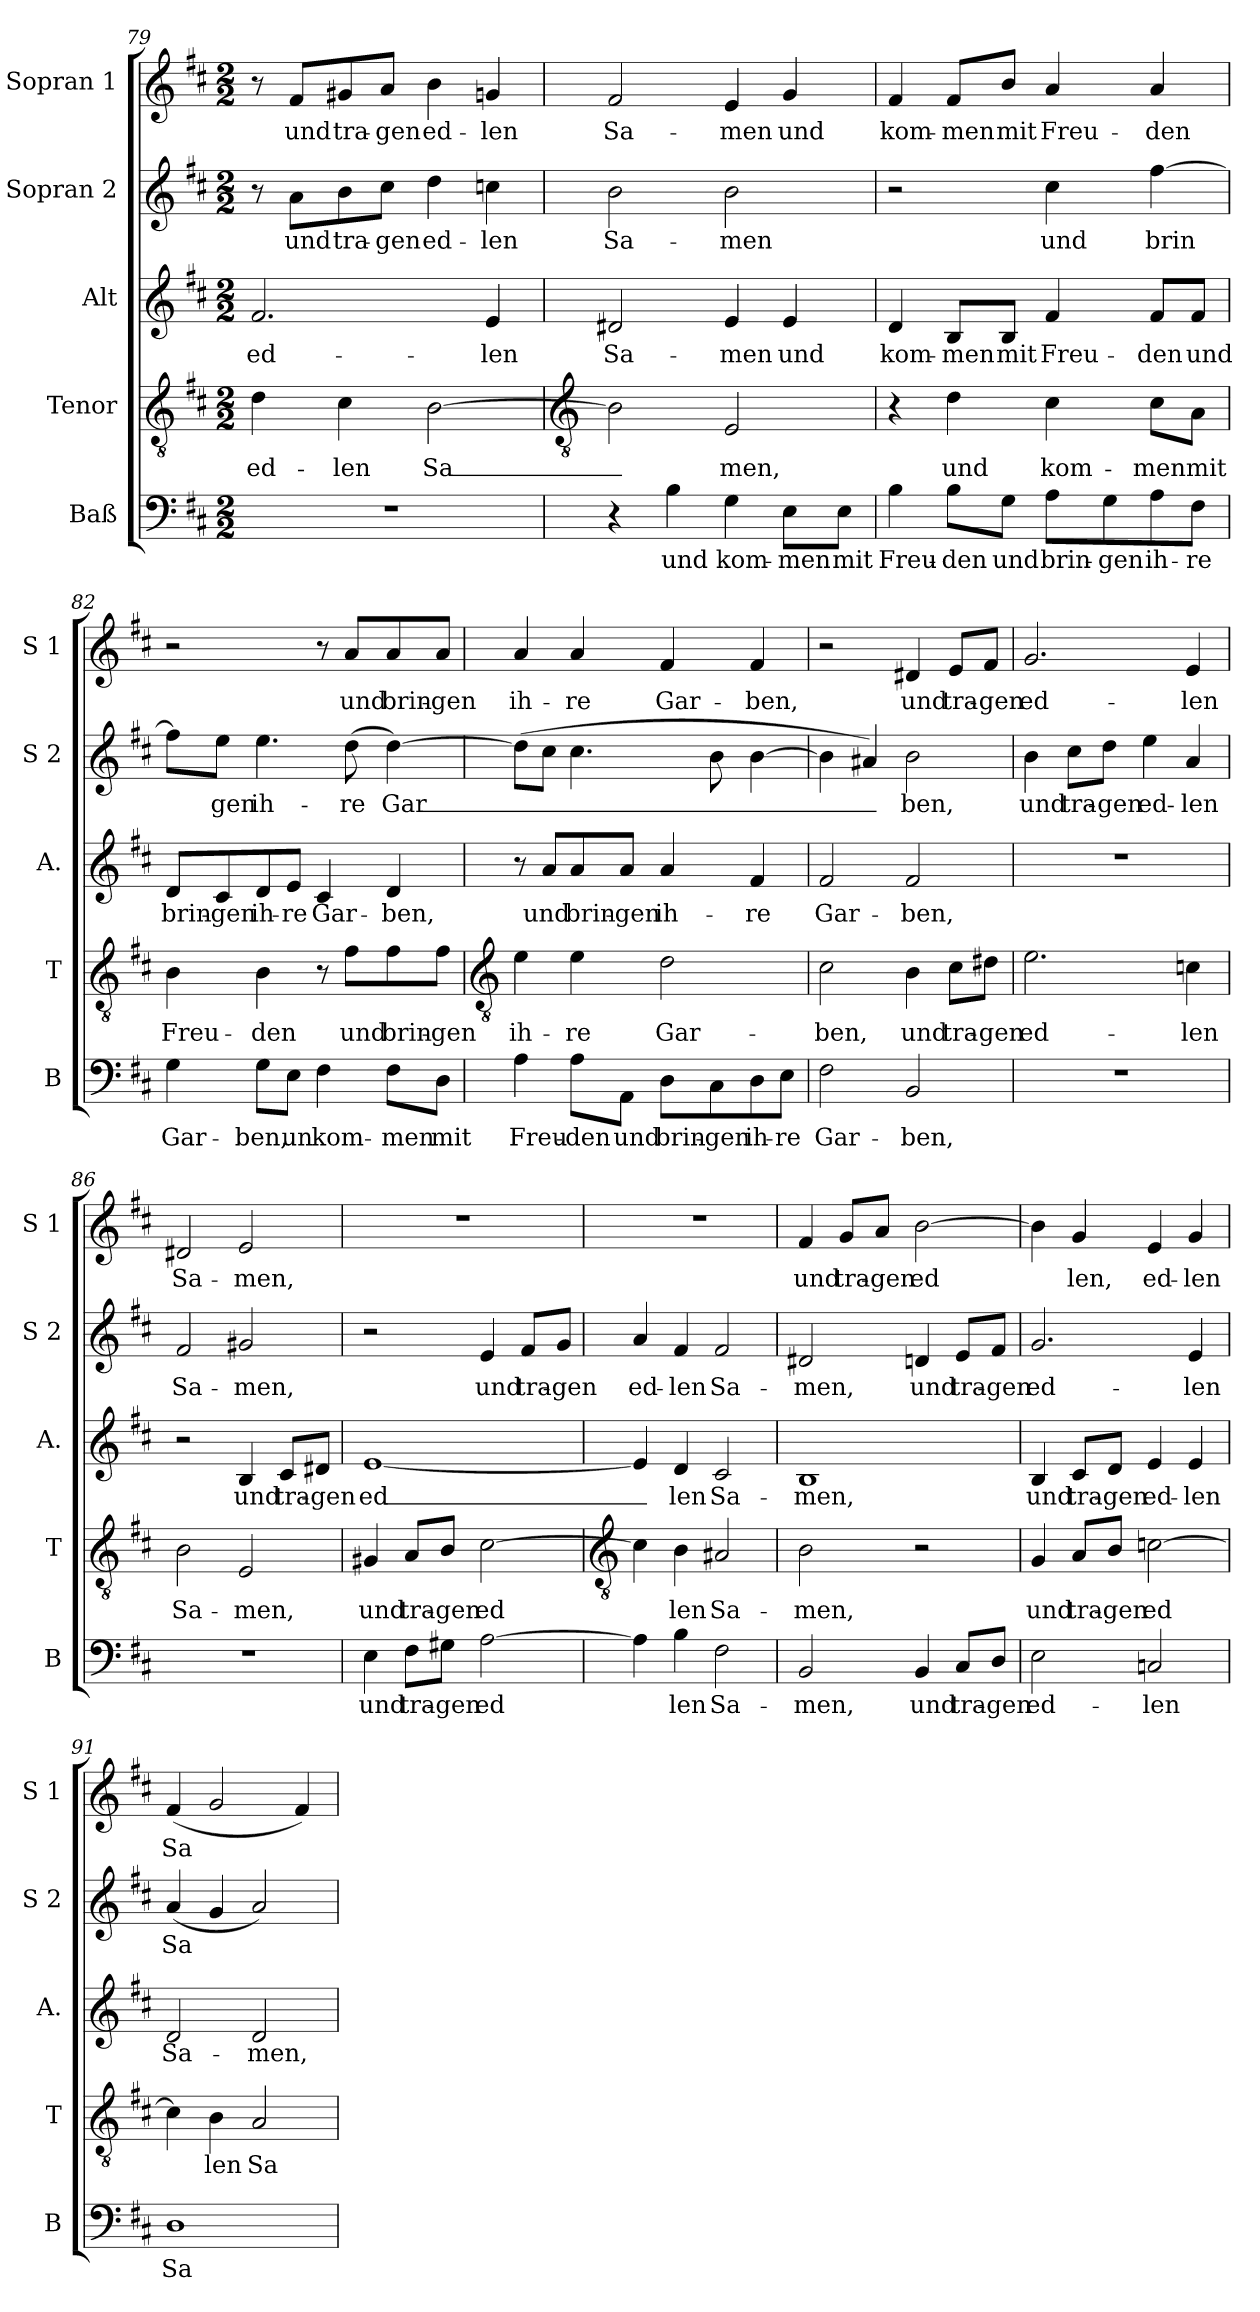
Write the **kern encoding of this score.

**kern	**text	**kern	**text	**kern	**text	**kern	**text	**kern	**text
*part5	*part5	*part4	*part4	*part3	*part3	*part2	*part2	*part1	*part1
*staff5	*staff5	*staff4	*staff4	*staff3	*staff3	*staff2	*staff2	*staff1	*staff1
*I"Baß	*	*I"Tenor	*	*I"Alt	*	*I"Sopran 2	*	*I"Sopran 1	*
*I'B	*	*I'T	*	*I'A.	*	*I'S 2	*	*I'S 1	*
*clefF4	*	*clefGv2	*	*clefG2	*	*clefG2	*	*clefG2	*
*k[f#c#]	*	*k[f#c#]	*	*k[f#c#]	*	*k[f#c#]	*	*k[f#c#]	*
*D:	*	*D:	*	*D:	*	*D:	*	*D:	*
*M2/2	*	*M2/2	*	*M2/2	*	*M2/2	*	*M2/2	*
=79	=79	=79	=79	=79	=79	=79	=79	=79	=79
!	!	!	!LO:LY:b	!	!LO:LY:b	!	!	!	!
1r	.	4d	ed-	2.f#	ed-	8r	.	8r	.
!	!	!	!	!	!	!	!LO:LY:b	!	!LO:LY:b
.	.	.	.	.	.	8a\L	und	8f#/L	und
!	!	!	!LO:LY:b	!	!	!	!LO:LY:b	!	!LO:LY:b
.	.	4c#	-len	.	.	8b\	tra-	8g#X/	tra-
!	!	!	!	!	!	!	!LO:LY:b	!	!LO:LY:b
.	.	.	.	.	.	8cc#\J	-gen	8a/J	-gen
!	!	!	!LO:LY:b	!	!	!	!LO:LY:b	!	!LO:LY:b
.	.	[2B	Sa_-	.	.	4dd	ed-	4b	ed-
!	!	!	!	!	!LO:LY:b	!	!LO:LY:b	!	!LO:LY:b
.	.	.	.	4e	-len	4ccn	-len	4gn	-len
!!LO:LB:g=z
=80	=80	=80	=80	=80	=80	=80	=80	=80	=80
*	*	*clefGv2	*	*	*	*	*	*	*
!	!	!	!	!	!LO:LY:b	!	!LO:LY:b	!	!LO:LY:b
4r	.	2B]	.	2d#X	Sa-	2b	Sa-	2f#	Sa-
!	!LO:LY:b	!	!	!	!	!	!	!	!
4B	und	.	.	.	.	.	.	.	.
!	!LO:LY:b	!	!LO:LY:b	!	!LO:LY:b	!	!LO:LY:b	!	!LO:LY:b
4G	kom-	2E	-men,	4e	-men	2b	-men	4e	-men
!	!LO:LY:b	!	!	!	!LO:LY:b	!	!	!	!LO:LY:b
8E\L	-men	.	.	4e	und	.	.	4g	und
!	!LO:LY:b	!	!	!	!	!	!	!	!
8E\J	mit	.	.	.	.	.	.	.	.
=81	=81	=81	=81	=81	=81	=81	=81	=81	=81
!	!LO:LY:b	!	!	!	!LO:LY:b	!	!	!	!LO:LY:b
4B	Freu-	4r	.	4d	kom-	2r	.	4f#	kom-
!	!LO:LY:b	!	!LO:LY:b	!	!LO:LY:b	!	!	!	!LO:LY:b
8B\L	-den	4d	und	8B/L	-men	.	.	8f#/L	-men
!	!LO:LY:b	!	!	!	!LO:LY:b	!	!	!	!LO:LY:b
8G\J	und	.	.	8B/J	mit	.	.	8b/J	mit
!	!LO:LY:b	!	!LO:LY:b	!	!LO:LY:b	!	!LO:LY:b	!	!LO:LY:b
8A\L	brin-	4c#	kom-	4f#	Freu-	4cc#	und	4a	Freu-
!	!LO:LY:b	!	!	!	!	!	!	!	!
8G\	-gen	.	.	.	.	.	.	.	.
!	!LO:LY:b	!	!LO:LY:b	!	!LO:LY:b	!	!LO:LY:b	!	!LO:LY:b
8A\	ih-	8c#\L	-men	8f#/L	-den	[4ff#	brin	4a	-den
!	!LO:LY:b	!	!LO:LY:b	!	!LO:LY:b	!	!	!	!
8F#\J	-re	8A\J	mit	8f#/J	und	.	.	.	.
=82	=82	=82	=82	=82	=82	=82	=82	=82	=82
!	!LO:LY:b	!	!LO:LY:b	!	!LO:LY:b	!	!	!	!
4G	Gar-	4B	Freu-	8d/L	brin-	8ff#\L]	.	2r	.
!	!	!	!	!	!LO:LY:b	!	!LO:LY:b	!	!
.	.	.	.	8c#/	-gen	8ee\J	gen	.	.
!	!LO:LY:b	!	!LO:LY:b	!	!LO:LY:b	!	!LO:LY:b	!	!
8G\L	-ben,	4B	-den	8d/	ih-	4.ee	ih-	.	.
!	!LO:LY:b	!	!	!	!LO:LY:b	!	!	!	!
8E\J	un	.	.	8e/J	-re	.	.	.	.
!	!LO:LY:b	!	!	!	!LO:LY:b	!	!	!	!
4F#	kom-	8r	.	4c#	Gar-	.	.	8r	.
!	!	!	!LO:LY:b	!	!	!	!LO:LY:b	!	!LO:LY:b
.	.	8f#\L	und	.	.	(>8dd	-re	8a/L	und
!	!LO:LY:b	!	!LO:LY:b	!	!LO:LY:b	!	!LO:LY:b	!	!LO:LY:b
8F#\L	-men	8f#\	brin-	4d	-ben,	[4dd)	Gar_-	8a/	brin-
!	!LO:LY:b	!	!LO:LY:b	!	!	!	!	!	!LO:LY:b
8D\J	mit	8f#\J	-gen	.	.	.	.	8a/J	-gen
!!LO:LB:g=z
=83	=83	=83	=83	=83	=83	=83	=83	=83	=83
*	*	*clefGv2	*	*	*	*	*	*	*
!	!LO:LY:b	!	!LO:LY:b	!	!	!	!	!	!LO:LY:b
4A	Freu-	4e	ih-	8r	.	(>8dd\L]	.	4a	ih-
!	!	!	!	!	!LO:LY:b	!	!	!	!
.	.	.	.	8a/L	und	8cc#\J	.	.	.
!	!LO:LY:b	!	!LO:LY:b	!	!LO:LY:b	!	!	!	!LO:LY:b
8A\L	-den	4e	-re	8a/	brin-	4.cc#	.	4a	-re
!	!LO:LY:b	!	!	!	!LO:LY:b	!	!	!	!
8AA\J	und	.	.	8a/J	-gen	.	.	.	.
!	!LO:LY:b	!	!LO:LY:b	!	!LO:LY:b	!	!	!	!LO:LY:b
8D\L	brin-	2d	Gar-	4a	ih-	.	.	4f#	Gar-
!	!LO:LY:b	!	!	!	!	!	!	!	!
8C#\	-gen	.	.	.	.	8b	.	.	.
!	!LO:LY:b	!	!	!	!LO:LY:b	!	!	!	!LO:LY:b
8D\	ih-	.	.	4f#	-re	[4b	.	4f#	-ben,
!	!LO:LY:b	!	!	!	!	!	!	!	!
8E\J	-re	.	.	.	.	.	.	.	.
=84	=84	=84	=84	=84	=84	=84	=84	=84	=84
!	!LO:LY:b	!	!LO:LY:b	!	!LO:LY:b	!	!	!	!
2F#	Gar-	2c#	-ben,	2f#	Gar-	4b]	.	2r	.
.	.	.	.	.	.	4a#X)	.	.	.
!	!LO:LY:b	!	!LO:LY:b	!	!LO:LY:b	!	!LO:LY:b	!	!LO:LY:b
2BB	-ben,	4B	und	2f#	-ben,	2b	-ben,	4d#X	und
!	!	!	!LO:LY:b	!	!	!	!	!	!LO:LY:b
.	.	8c#\L	tra-	.	.	.	.	8e/L	tra-
!	!	!	!LO:LY:b	!	!	!	!	!	!LO:LY:b
.	.	8d#X\J	-gen	.	.	.	.	8f#/J	-gen
=85	=85	=85	=85	=85	=85	=85	=85	=85	=85
!	!	!	!LO:LY:b	!	!	!	!LO:LY:b	!	!LO:LY:b
1r	.	2.e	ed-	1r	.	4b	und	2.g	ed-
!	!	!	!	!	!	!	!LO:LY:b	!	!
.	.	.	.	.	.	8cc#\L	tra-	.	.
!	!	!	!	!	!	!	!LO:LY:b	!	!
.	.	.	.	.	.	8dd\J	-gen	.	.
!	!	!	!	!	!	!	!LO:LY:b	!	!
.	.	.	.	.	.	4ee	ed-	.	.
!	!	!	!LO:LY:b	!	!	!	!LO:LY:b	!	!LO:LY:b
.	.	4cn	-len	.	.	4a	-len	4e	-len
=86	=86	=86	=86	=86	=86	=86	=86	=86	=86
!	!	!	!LO:LY:b	!	!	!	!LO:LY:b	!	!LO:LY:b
1r	.	2B	Sa-	2r	.	2f#	Sa-	2d#X	Sa-
!	!	!	!LO:LY:b	!	!LO:LY:b	!	!LO:LY:b	!	!LO:LY:b
.	.	2E	-men,	4B	und	2g#X	-men,	2e	-men,
!	!	!	!	!	!LO:LY:b	!	!	!	!
.	.	.	.	8c#/L	tra-	.	.	.	.
!	!	!	!	!	!LO:LY:b	!	!	!	!
.	.	.	.	8d#X/J	-gen	.	.	.	.
=87	=87	=87	=87	=87	=87	=87	=87	=87	=87
!	!LO:LY:b	!	!LO:LY:b	!	!LO:LY:b	!	!	!	!
4E	und	4G#X	und	[1e	ed_-	2r	.	1r	.
!	!LO:LY:b	!	!LO:LY:b	!	!	!	!	!	!
8F#\L	tra-	8A/L	tra-	.	.	.	.	.	.
!	!LO:LY:b	!	!LO:LY:b	!	!	!	!	!	!
8G#X\J	-gen	8B/J	-gen	.	.	.	.	.	.
!	!LO:LY:b	!	!LO:LY:b	!	!	!	!LO:LY:b	!	!
[2A	ed	[2c#	ed	.	.	4e	und	.	.
!	!	!	!	!	!	!	!LO:LY:b	!	!
.	.	.	.	.	.	8f#/L	tra-	.	.
!	!	!	!	!	!	!	!LO:LY:b	!	!
.	.	.	.	.	.	8g/J	-gen	.	.
!!LO:LB:g=z
=88	=88	=88	=88	=88	=88	=88	=88	=88	=88
*	*	*clefGv2	*	*	*	*	*	*	*
!	!LO:LY:b	!	!LO:LY:b	!	!LO:LY:b	!	!LO:LY:b	!	!
4A]	_-	4c#]	_-	4e]	-_-	4a	ed-	1r	.
!	!LO:LY:b	!	!LO:LY:b	!	!LO:LY:b	!	!LO:LY:b	!	!
4B	-len	4B	-len	4d	-len	4f#	-len	.	.
!	!LO:LY:b	!	!LO:LY:b	!	!LO:LY:b	!	!LO:LY:b	!	!
2F#	Sa-	2A#X	Sa-	2c#	Sa-	2f#	Sa-	.	.
=89	=89	=89	=89	=89	=89	=89	=89	=89	=89
!	!LO:LY:b	!	!LO:LY:b	!	!LO:LY:b	!	!LO:LY:b	!	!LO:LY:b
2BB	-men,	2B	-men,	1B	-men,	2d#X	-men,	4f#	und
!	!	!	!	!	!	!	!	!	!LO:LY:b
.	.	.	.	.	.	.	.	8g/L	tra-
!	!	!	!	!	!	!	!	!	!LO:LY:b
.	.	.	.	.	.	.	.	8a/J	-gen
!	!LO:LY:b	!	!	!	!	!	!LO:LY:b	!	!LO:LY:b
4BB	und	2r	.	.	.	4dn	und	[2b	ed
!	!LO:LY:b	!	!	!	!	!	!LO:LY:b	!	!
8C#/L	tra-	.	.	.	.	8e/L	tra-	.	.
!	!LO:LY:b	!	!	!	!	!	!LO:LY:b	!	!
8D/J	-gen	.	.	.	.	8f#/J	-gen	.	.
=90	=90	=90	=90	=90	=90	=90	=90	=90	=90
!	!LO:LY:b	!	!LO:LY:b	!	!LO:LY:b	!	!LO:LY:b	!	!
2E	ed-	4G	und	4B	und	2.g	ed-	4b]	.
!	!	!	!LO:LY:b	!	!LO:LY:b	!	!	!	!LO:LY:b
.	.	8A/L	tra-	8c#/L	tra-	.	.	4g	len,
!	!	!	!LO:LY:b	!	!LO:LY:b	!	!	!	!
.	.	8B/J	-gen	8d/J	-gen	.	.	.	.
!	!LO:LY:b	!	!LO:LY:b	!	!LO:LY:b	!	!	!	!LO:LY:b
2Cn	-len	[2cn	ed	4e	ed-	.	.	4e	ed-
!	!	!	!	!	!LO:LY:b	!	!LO:LY:b	!	!LO:LY:b
.	.	.	.	4e	-len	4e	-len	4g	-len
=91	=91	=91	=91	=91	=91	=91	=91	=91	=91
!	!LO:LY:b	!	!	!	!LO:LY:b	!	!LO:LY:b	!	!LO:LY:b
1D	Sa-	4c]	.	2d	Sa-	(<4a	Sa	(<4f#	Sa
!	!	!	!LO:LY:b	!	!	!	!	!	!
.	.	4B	len	.	.	4g	.	2g	.
!	!	!	!LO:LY:b	!	!LO:LY:b	!	!	!	!
.	.	2A	Sa-	2d	-men,	2a)	.	.	.
.	.	.	.	.	.	.	.	4f#)	.
=	=	=	=	=	=	=	=	=	=
*-	*-	*-	*-	*-	*-	*-	*-	*-	*-
